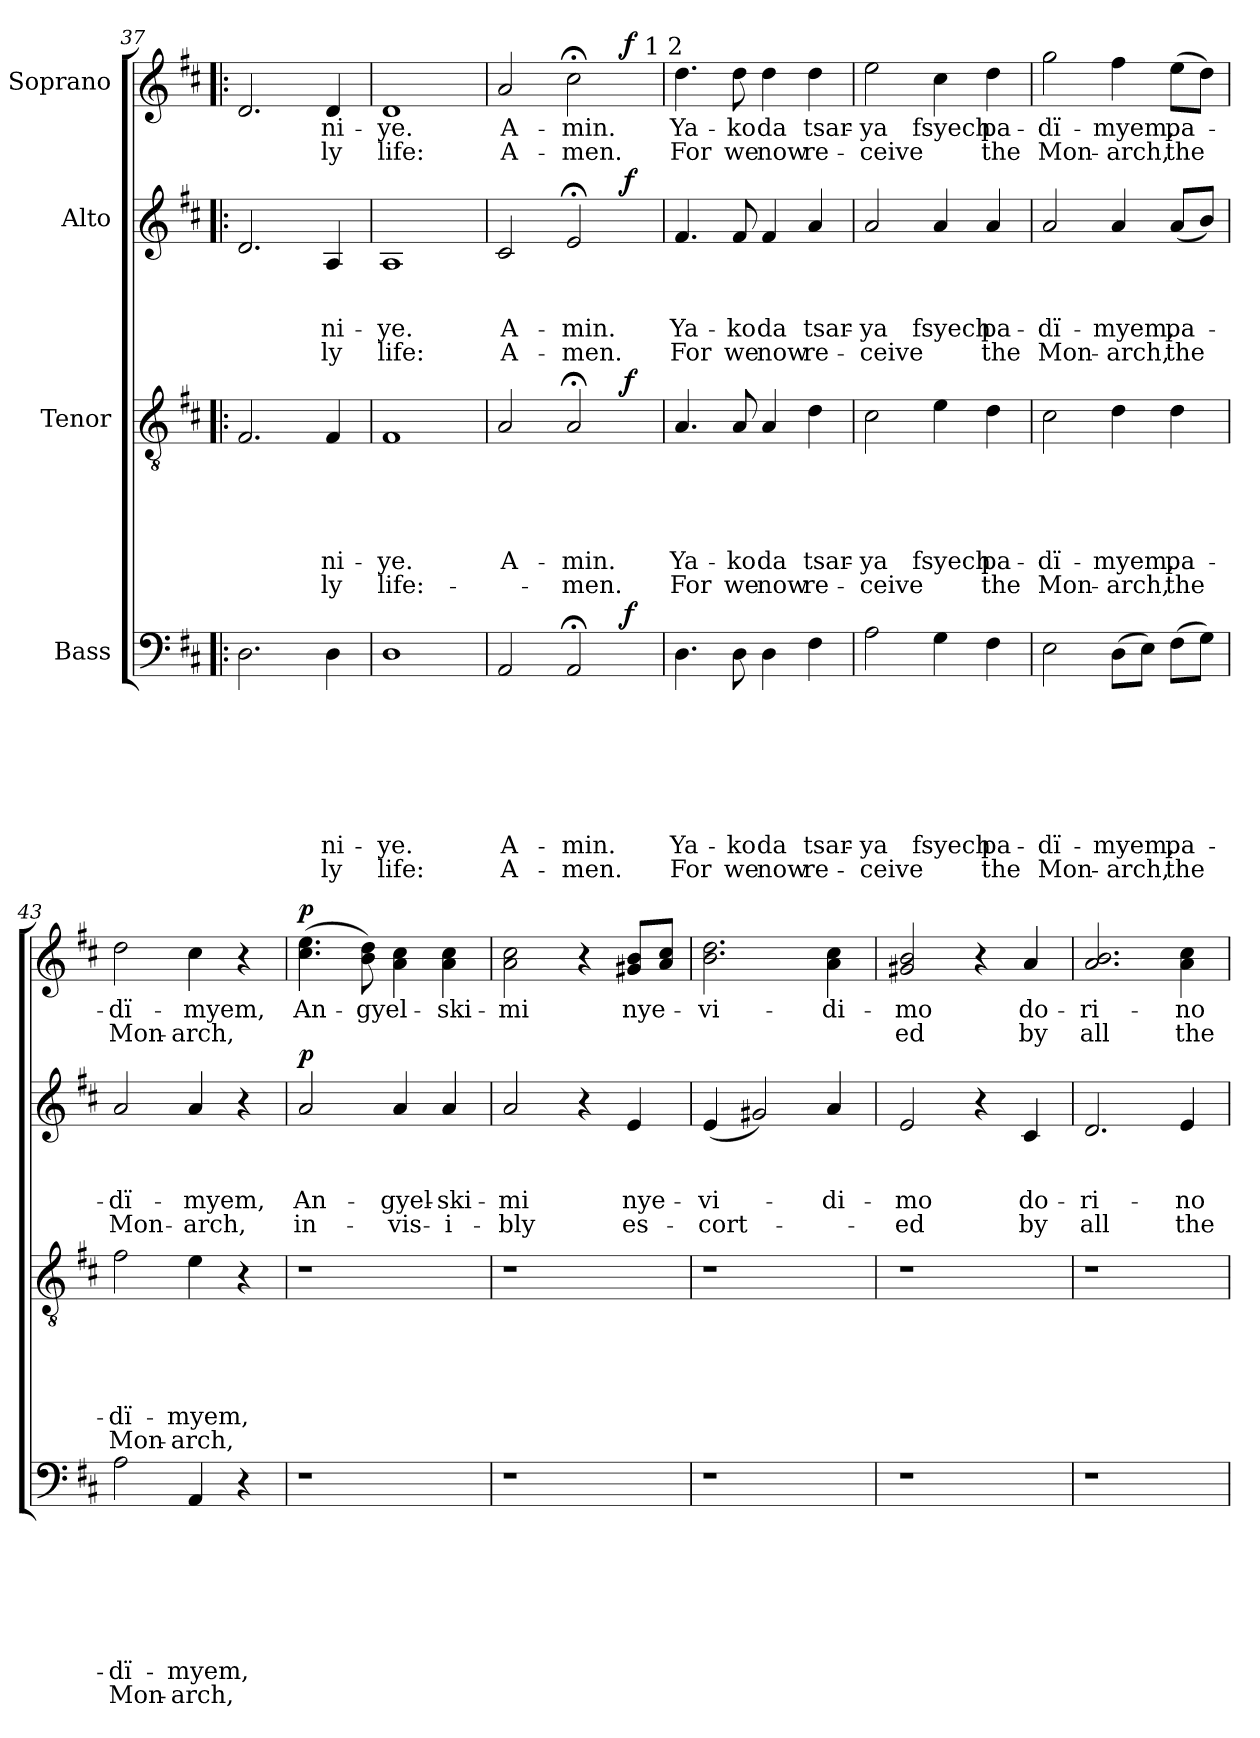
**kern	**text	**text	**text	**text	**text	**text	**text	**text	**dynam	**kern	**text	**text	**text	**text	**text	**text	**dynam	**kern	**text	**text	**text	**text	**dynam	**kern	**text	**text	**dynam
*part4	*part4	*part4	*part4	*part4	*part4	*part4	*part4	*part4	*part4	*part3	*part3	*part3	*part3	*part3	*part3	*part3	*part3	*part2	*part2	*part2	*part2	*part2	*part2	*part1	*part1	*part1	*part1
*staff4	*staff4	*staff4	*staff4	*staff4	*staff4	*staff4	*staff4	*staff4	*staff4	*staff3	*staff3	*staff3	*staff3	*staff3	*staff3	*staff3	*staff3	*staff2	*staff2	*staff2	*staff2	*staff2	*staff2	*staff1	*staff1	*staff1	*staff1
*I"Bass	*	*	*	*	*	*	*	*	*	*I"Tenor	*	*	*	*	*	*	*	*I"Alto	*	*	*	*	*	*I"Soprano	*	*	*
*clefF4	*	*	*	*	*	*	*	*	*	*clefGv2	*	*	*	*	*	*	*	*clefG2	*	*	*	*	*	*clefG2	*	*	*
*k[f#c#]	*	*	*	*	*	*	*	*	*	*k[f#c#]	*	*	*	*	*	*	*	*k[f#c#]	*	*	*	*	*	*k[f#c#]	*	*	*
*D:	*	*	*	*	*	*	*	*	*	*D:	*	*	*	*	*	*	*	*D:	*	*	*	*	*	*D:	*	*	*
=37!|:	=37!|:	=37!|:	=37!|:	=37!|:	=37!|:	=37!|:	=37!|:	=37!|:	=37!|:	=37!|:	=37!|:	=37!|:	=37!|:	=37!|:	=37!|:	=37!|:	=37!|:	=37!|:	=37!|:	=37!|:	=37!|:	=37!|:	=37!|:	=37!|:	=37!|:	=37!|:	=37!|:
2.D\	.	.	.	.	.	.	.	.	.	2.F#/	.	.	.	.	.	.	.	2.d/	.	.	.	.	.	2.d/	.	.	.
!	!	!	!	!	!	!	!LO:LY:b	!LO:LY:b	!	!	!	!	!	!	!LO:LY:b	!LO:LY:b	!	!	!	!	!LO:LY:b	!LO:LY:b	!	!	!LO:LY:b	!LO:LY:b	!
4D\	.	.	.	.	.	.	-ni-	-ly	.	4F#/	.	.	.	.	-ni-	-ly	.	4A/	.	.	-ni-	-ly	.	4d/	-ni-	-ly	.
=38	=38	=38	=38	=38	=38	=38	=38	=38	=38	=38	=38	=38	=38	=38	=38	=38	=38	=38	=38	=38	=38	=38	=38	=38	=38	=38	=38
!	!	!	!	!	!	!	!LO:LY:b	!LO:LY:b	!	!	!	!	!	!	!LO:LY:b	!LO:LY:b	!	!	!	!	!LO:LY:b	!LO:LY:b	!	!	!LO:LY:b	!LO:LY:b	!
1D	.	.	.	.	.	.	-ye.	life:	.	1F#	.	.	.	.	-ye.	life:-	.	1A	.	.	-ye.	life:	.	1d	-ye.	life:	.
=39	=39	=39	=39	=39	=39	=39	=39	=39	=39	=39	=39	=39	=39	=39	=39	=39	=39	=39	=39	=39	=39	=39	=39	=39	=39	=39	=39
!LO:TX:a:i:t=A	!	!	!	!	!	!	!	!	!	!	!	!	!	!	!	!	!	!	!	!	!	!	!	!	!	!	!
!	!	!	!	!	!	!	!LO:LY:b	!LO:LY:b	!	!	!	!	!	!	!LO:LY:b	!	!	!	!	!	!LO:LY:b	!LO:LY:b	!	!	!LO:LY:b	!LO:LY:b	!
*^	*	*	*	*	*	*	*	*	*	*^	*	*	*	*	*	*	*	*^	*	*	*	*	*	*^	*	*	*
*	*	*	*	*	*	*	*	*	*	*	*	*	*	*	*	*	*	*	*	*	*	*	*	*	*	*	*	*^	*	*	*
2AA/	2..ryy	.	.	.	.	.	.	A-	A-	.	2A/	2..ryy	.	.	.	.	A-	.	.	2c#/	2..ryy	.	.	A-	A-	.	2a/	2..ryy	2...ryy	A-	A-	.
!	!	!	!	!	!	!	!	!LO:LY:b	!LO:LY:b	!	!	!	!	!	!	!	!LO:LY:b	!LO:LY:b	!	!	!	!	!	!LO:LY:b	!LO:LY:b	!	!	!	!	!LO:LY:b	!LO:LY:b	!
2AA;/	.	.	.	.	.	.	.	-min.	-men.	.	2A;/	.	.	.	.	.	-min.	-men.	.	2e;/	.	.	.	-min.	-men.	.	2cc#;<\	.	.	-min.	-men.	.
!	!	!	!	!	!	!	!	!	!	!LO:DY:a	!	!	!	!	!	!	!	!	!LO:DY:a	!	!	!	!	!	!	!LO:DY:a	!	!	!	!	!	!LO:DY:a
.	8ryy	.	.	.	.	.	.	.	.	f	.	8ryy	.	.	.	.	.	.	f	.	8ryy	.	.	.	.	f	.	8ryy	.	.	.	f
!	!	!	!	!	!	!	!	!	!	!	!	!	!	!	!	!	!	!	!	!	!	!	!	!	!	!	!	!	!LO:TX:a:t=1 2	!	!	!
.	.	.	.	.	.	.	.	.	.	.	.	.	.	.	.	.	.	.	.	.	.	.	.	.	.	.	.	.	16ryy	.	.	.
=40	=40	=40	=40	=40	=40	=40	=40	=40	=40	=40	=40	=40	=40	=40	=40	=40	=40	=40	=40	=40	=40	=40	=40	=40	=40	=40	=40	=40	=40	=40	=40	=40
!	!	!	!	!	!	!	!	!	!	!	!	!	!	!	!	!	!	!	!	!	!	!	!	!	!	!	!LO:TX:a:t=Piu animato	!	!	!	!	!
!	!	!	!	!	!	!	!	!LO:LY:b	!LO:LY:b	!	!	!	!	!	!	!	!LO:LY:b	!LO:LY:b	!	!	!	!	!	!LO:LY:b	!LO:LY:b	!	!	!	!	!LO:LY:b	!LO:LY:b	!
*v	*v	*	*	*	*	*	*	*	*	*	*	*	*	*	*	*	*	*	*	*v	*v	*	*	*	*	*	*v	*v	*v	*	*	*
*	*	*	*	*	*	*	*	*	*	*v	*v	*	*	*	*	*	*	*	*	*	*	*	*	*	*	*	*	*
4.D\	.	.	.	.	.	.	Ya-	For	.	4.A/	.	.	.	.	Ya-	For	.	4.f#/	.	.	Ya-	For	.	4.dd\	Ya-	For	.
!	!	!	!	!	!	!	!LO:LY:b	!LO:LY:b	!	!	!	!	!	!	!LO:LY:b	!LO:LY:b	!	!	!	!	!LO:LY:b	!LO:LY:b	!	!	!LO:LY:b	!LO:LY:b	!
8D\	.	.	.	.	.	.	-ko	we	.	8A/	.	.	.	.	-ko	we	.	8f#/	.	.	-ko	we	.	8dd\	-ko	we	.
!	!	!	!	!	!	!	!LO:LY:b	!LO:LY:b	!	!	!	!	!	!	!LO:LY:b	!LO:LY:b	!	!	!	!	!LO:LY:b	!LO:LY:b	!	!	!LO:LY:b	!LO:LY:b	!
4D\	.	.	.	.	.	.	da	now	.	4A/	.	.	.	.	da	now	.	4f#/	.	.	da	now	.	4dd\	da	now	.
!	!	!	!	!	!	!	!LO:LY:b	!LO:LY:b	!	!	!	!	!	!	!LO:LY:b	!LO:LY:b	!	!	!	!	!LO:LY:b	!LO:LY:b	!	!	!LO:LY:b	!LO:LY:b	!
4F#\	.	.	.	.	.	.	tsar-	re-	.	4d\	.	.	.	.	tsar-	re-	.	4a/	.	.	tsar-	re-	.	4dd\	tsar-	re-	.
!!LO:PB:g=z
=41	=41	=41	=41	=41	=41	=41	=41	=41	=41	=41	=41	=41	=41	=41	=41	=41	=41	=41	=41	=41	=41	=41	=41	=41	=41	=41	=41
!	!	!	!	!	!	!	!LO:LY:b	!LO:LY:b	!	!	!	!	!	!	!LO:LY:b	!LO:LY:b	!	!	!	!	!LO:LY:b	!LO:LY:b	!	!	!LO:LY:b	!LO:LY:b	!
2A\	.	.	.	.	.	.	-ya	-ceive	.	2c#\	.	.	.	.	-ya	-ceive	.	2a/	.	.	-ya	-ceive	.	2ee\	-ya	-ceive	.
!	!	!	!	!	!	!	!LO:LY:b	!	!	!	!	!	!	!	!LO:LY:b	!	!	!	!	!	!LO:LY:b	!	!	!	!LO:LY:b	!	!
4G\	.	.	.	.	.	.	fsyech	.	.	4e\	.	.	.	.	fsyech	.	.	4a/	.	.	fsyech	.	.	4cc#\	fsyech	.	.
!	!	!	!	!	!	!	!LO:LY:b	!LO:LY:b	!	!	!	!	!	!	!LO:LY:b	!LO:LY:b	!	!	!	!	!LO:LY:b	!LO:LY:b	!	!	!LO:LY:b	!LO:LY:b	!
4F#\	.	.	.	.	.	.	pa-	the	.	4d\	.	.	.	.	pa-	the	.	4a/	.	.	pa-	the	.	4dd\	pa-	the	.
=42	=42	=42	=42	=42	=42	=42	=42	=42	=42	=42	=42	=42	=42	=42	=42	=42	=42	=42	=42	=42	=42	=42	=42	=42	=42	=42	=42
!	!	!	!	!	!	!	!LO:LY:b	!LO:LY:b	!	!	!	!	!	!	!LO:LY:b	!LO:LY:b	!	!	!	!	!LO:LY:b	!LO:LY:b	!	!	!LO:LY:b	!LO:LY:b	!
2E\	.	.	.	.	.	.	-dï-	Mon-	.	2c#\	.	.	.	.	-dï-	Mon-	.	2a/	.	.	-dï-	Mon-	.	2gg\	-dï-	Mon-	.
!	!	!	!	!	!	!	!LO:LY:b	!LO:LY:b	!	!	!	!	!	!	!LO:LY:b	!LO:LY:b	!	!	!	!	!LO:LY:b	!LO:LY:b	!	!	!LO:LY:b	!LO:LY:b	!
(>8D\L	.	.	.	.	.	.	-myem,	-arch,	.	4d\	.	.	.	.	-myem,	-arch,	.	4a/	.	.	-myem,	-arch,	.	4ff#\	-myem,	-arch,	.
8E\J)	.	.	.	.	.	.	.	.	.	.	.	.	.	.	.	.	.	.	.	.	.	.	.	.	.	.	.
!	!	!	!	!	!	!	!LO:LY:b	!LO:LY:b	!	!	!	!	!	!	!LO:LY:b	!LO:LY:b	!	!	!	!	!LO:LY:b	!LO:LY:b	!	!	!LO:LY:b	!LO:LY:b	!
(>8F#\L	.	.	.	.	.	.	pa-	the	.	4d\	.	.	.	.	pa-	the	.	(<8a/L	.	.	pa-	the	.	(>8ee\L	pa-	the	.
8G\J)	.	.	.	.	.	.	.	.	.	.	.	.	.	.	.	.	.	8b/J)	.	.	.	.	.	8dd\J)	.	.	.
=43	=43	=43	=43	=43	=43	=43	=43	=43	=43	=43	=43	=43	=43	=43	=43	=43	=43	=43	=43	=43	=43	=43	=43	=43	=43	=43	=43
!	!	!	!	!	!	!	!LO:LY:b	!LO:LY:b	!	!	!	!	!	!	!LO:LY:b	!LO:LY:b	!	!	!	!	!LO:LY:b	!LO:LY:b	!	!	!LO:LY:b	!LO:LY:b	!
2A\	.	.	.	.	.	.	-dï-	Mon-	.	2f#\	.	.	.	.	-dï-	Mon-	.	2a/	.	.	-dï-	Mon-	.	2dd\	-dï-	Mon-	.
!	!	!	!	!	!	!	!LO:LY:b	!LO:LY:b	!	!	!	!	!	!	!LO:LY:b	!LO:LY:b	!	!	!	!	!LO:LY:b	!LO:LY:b	!	!	!LO:LY:b	!LO:LY:b	!
4AA/	.	.	.	.	.	.	-myem,	-arch,	.	4e\	.	.	.	.	-myem,	-arch,	.	4a/	.	.	-myem,	-arch,	.	4cc#\	-myem,	-arch,	.
4r	.	.	.	.	.	.	.	.	.	4r	.	.	.	.	.	.	.	4r	.	.	.	.	.	4r	.	.	.
=44	=44	=44	=44	=44	=44	=44	=44	=44	=44	=44	=44	=44	=44	=44	=44	=44	=44	=44	=44	=44	=44	=44	=44	=44	=44	=44	=44
!	!	!	!	!	!	!	!	!	!	!	!	!	!	!	!	!	!	!	!	!	!LO:LY:b	!LO:LY:b	!LO:DY:a	!	!LO:LY:b	!	!LO:DY:a
1r	.	.	.	.	.	.	.	.	.	1r	.	.	.	.	.	.	.	2a/	.	.	An-	in-	p	(>4.cc#\ 4.ee\	An-	.	p
!	!	!	!	!	!	!	!	!	!	!	!	!	!	!	!	!	!	!	!	!	!	!	!	!	!LO:LY:b	!	!
.	.	.	.	.	.	.	.	.	.	.	.	.	.	.	.	.	.	.	.	.	.	.	.	8b\ 8dd\)	-gyel-	.	.
!	!	!	!	!	!	!	!	!	!	!	!	!	!	!	!	!	!	!	!	!	!LO:LY:b	!LO:LY:b	!	!	!	!	!
.	.	.	.	.	.	.	.	.	.	.	.	.	.	.	.	.	.	4a/	.	.	-gyel-	-vis-	.	4a\ 4cc#\	.	.	.
!	!	!	!	!	!	!	!	!	!	!	!	!	!	!	!	!	!	!	!	!	!LO:LY:b	!LO:LY:b	!	!	!LO:LY:b	!	!
.	.	.	.	.	.	.	.	.	.	.	.	.	.	.	.	.	.	4a/	.	.	-ski-	-i-	.	4a\ 4cc#\	-ski-	.	.
=45	=45	=45	=45	=45	=45	=45	=45	=45	=45	=45	=45	=45	=45	=45	=45	=45	=45	=45	=45	=45	=45	=45	=45	=45	=45	=45	=45
!	!	!	!	!	!	!	!	!	!	!	!	!	!	!	!	!	!	!	!	!	!LO:LY:b	!LO:LY:b	!	!	!LO:LY:b	!	!
1r	.	.	.	.	.	.	.	.	.	1r	.	.	.	.	.	.	.	2a/	.	.	-mi	-bly	.	2a\ 2cc#\	-mi	.	.
.	.	.	.	.	.	.	.	.	.	.	.	.	.	.	.	.	.	4r	.	.	.	.	.	4r	.	.	.
!	!	!	!	!	!	!	!	!	!	!	!	!	!	!	!	!	!	!	!	!	!LO:LY:b	!LO:LY:b	!	!	!LO:LY:b	!	!
.	.	.	.	.	.	.	.	.	.	.	.	.	.	.	.	.	.	4e/	.	.	nye-	es-	.	8g#X/ 8b/L	nye-	.	.
.	.	.	.	.	.	.	.	.	.	.	.	.	.	.	.	.	.	.	.	.	.	.	.	8a/ 8cc#/J	.	.	.
=46	=46	=46	=46	=46	=46	=46	=46	=46	=46	=46	=46	=46	=46	=46	=46	=46	=46	=46	=46	=46	=46	=46	=46	=46	=46	=46	=46
!	!	!	!	!	!	!	!	!	!	!	!	!	!	!	!	!	!	!	!	!	!LO:LY:b	!LO:LY:b	!	!	!LO:LY:b	!	!
1r	.	.	.	.	.	.	.	.	.	1r	.	.	.	.	.	.	.	(<4e/	.	.	-vi-	-cort-	.	2.b\ 2.dd\	-vi-	.	.
.	.	.	.	.	.	.	.	.	.	.	.	.	.	.	.	.	.	2g#X/)	.	.	.	.	.	.	.	.	.
!	!	!	!	!	!	!	!	!	!	!	!	!	!	!	!	!	!	!	!	!	!LO:LY:b	!	!	!	!LO:LY:b	!	!
.	.	.	.	.	.	.	.	.	.	.	.	.	.	.	.	.	.	4a/	.	.	-di-	.	.	4a\ 4cc#\	-di-	.	.
=47	=47	=47	=47	=47	=47	=47	=47	=47	=47	=47	=47	=47	=47	=47	=47	=47	=47	=47	=47	=47	=47	=47	=47	=47	=47	=47	=47
!	!	!	!	!	!	!	!	!	!	!	!	!	!	!	!	!	!	!	!	!	!LO:LY:b	!LO:LY:b	!	!	!LO:LY:b	!LO:LY:b	!
1r	.	.	.	.	.	.	.	.	.	1r	.	.	.	.	.	.	.	2e/	.	.	-mo	-ed	.	2g#X/ 2b/	-mo	ed	.
.	.	.	.	.	.	.	.	.	.	.	.	.	.	.	.	.	.	4r	.	.	.	.	.	4r	.	.	.
!	!	!	!	!	!	!	!	!	!	!	!	!	!	!	!	!	!	!	!	!	!LO:LY:b	!LO:LY:b	!	!	!LO:LY:b	!LO:LY:b	!
.	.	.	.	.	.	.	.	.	.	.	.	.	.	.	.	.	.	4c#/	.	.	do-	by	.	4a</	do-	by	.
!!LO:LB:g=z
=48	=48	=48	=48	=48	=48	=48	=48	=48	=48	=48	=48	=48	=48	=48	=48	=48	=48	=48	=48	=48	=48	=48	=48	=48	=48	=48	=48
!	!	!	!	!	!	!	!	!	!	!	!	!	!	!	!	!	!	!	!	!	!LO:LY:b	!LO:LY:b	!	!	!LO:LY:b	!LO:LY:b	!
1r	.	.	.	.	.	.	.	.	.	1r	.	.	.	.	.	.	.	2.d/	.	.	-ri-	all	.	2.a/ 2.b/	-ri-	all	.
!	!	!	!	!	!	!	!	!	!	!	!	!	!	!	!	!	!	!	!	!	!LO:LY:b	!LO:LY:b	!	!	!LO:LY:b	!LO:LY:b	!
.	.	.	.	.	.	.	.	.	.	.	.	.	.	.	.	.	.	4e/	.	.	-no-	the	.	4a\ 4cc#\	-no-	the	.
=	=	=	=	=	=	=	=	=	=	=	=	=	=	=	=	=	=	=	=	=	=	=	=	=	=	=	=
*-	*-	*-	*-	*-	*-	*-	*-	*-	*-	*-	*-	*-	*-	*-	*-	*-	*-	*-	*-	*-	*-	*-	*-	*-	*-	*-	*-
